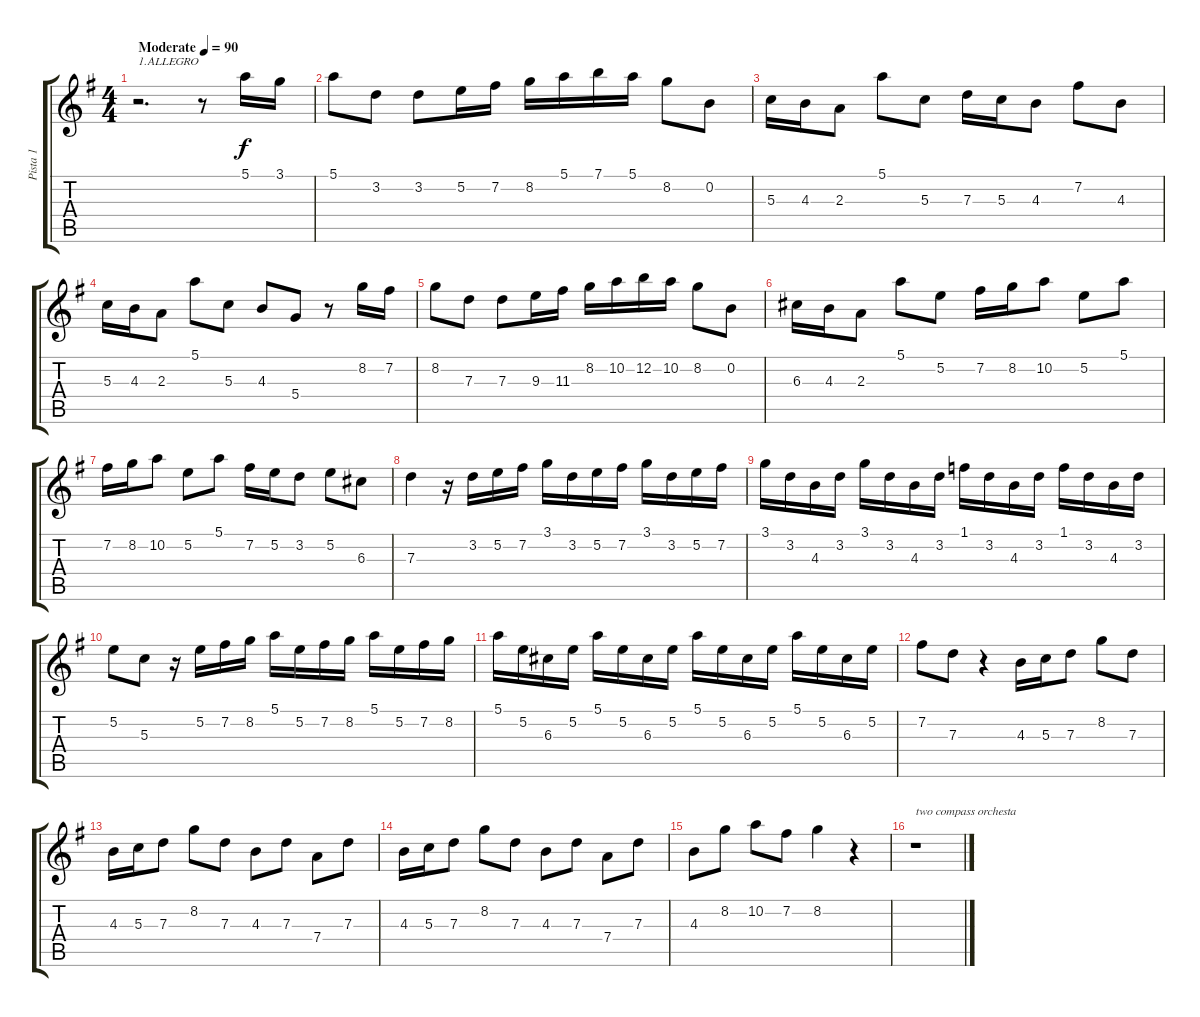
\track ("Pista 1" "Pista 1") {instrument acousticguitarsteel}
\staff {score tabs}
\tuning (E4 B3 G3 D3 A2 E2) {hide}
\ts (4 4)
\tempo (90 "Moderate")
\tempo 110
\tempo (90 "Moderate")
\clef g2
\ks g
r.2{d txt "1.ALLEGRO" dy f instrument acousticguitarsteel} r.8 5.1.16 3.1.16 |
5.1.8 3.2.8 3.2.8 5.2.16 7.2.16 8.2.16 5.1.16 7.1.16 5.1.16 8.2.8 0.2.8 |
5.3.16 4.3.16 2.3.8 5.1.8 5.3.8 7.3.16 5.3.16 4.3.8 7.2.8 4.3.8 |
5.3.16 4.3.16 2.3.8 5.1.8 5.3.8 4.3.8 5.4.8 r.8 8.2.16 7.2.16 |
8.2.8 7.3.8 7.3.8 9.3.16 11.3.16 8.2.16 10.2.16 12.2.16 10.2.16 8.2.8 0.2.8 |
6.3.16 4.3.16 2.3.8 5.1.8 5.2.8 7.2.16 8.2.16 10.2.8 5.2.8 5.1.8 |
7.2.16 8.2.16 10.2.8 5.2.8 5.1.8 7.2.16 5.2.16 3.2.8 5.2.8 6.3.8 |
7.3.4 r.16 3.2.16 5.2.16 7.2.16 3.1.16 3.2.16 5.2.16 7.2.16 3.1.16 3.2.16 5.2.16 7.2.16 |
3.1.16 3.2.16 4.3.16 3.2.16 3.1.16 3.2.16 4.3.16 3.2.16 1.1.16 3.2.16 4.3.16 3.2.16 1.1.16 3.2.16 4.3.16 3.2.16 |
5.2.8 5.3.8 r.16 5.2.16 7.2.16 8.2.16 5.1.16 5.2.16 7.2.16 8.2.16 5.1.16 5.2.16 7.2.16 8.2.16 |
5.1.16 5.2.16 6.3.16 5.2.16 5.1.16 5.2.16 6.3.16 5.2.16 5.1.16 5.2.16 6.3.16 5.2.16 5.1.16 5.2.16 6.3.16 5.2.16 |
7.2.8 7.3.8 r.4 4.3.16 5.3.16 7.3.8 8.2.8 7.3.8 |
4.3.16 5.3.16 7.3.8 8.2.8 7.3.8 4.3.8 7.3.8 7.4.8 7.3.8 |
4.3.16 5.3.16 7.3.8 8.2.8 7.3.8 4.3.8 7.3.8 7.4.8 7.3.8 |
4.3.8 8.2.8 10.2.8 7.2.8 8.2.4 r.4 |
r.1{txt "two compass orchesta"}
